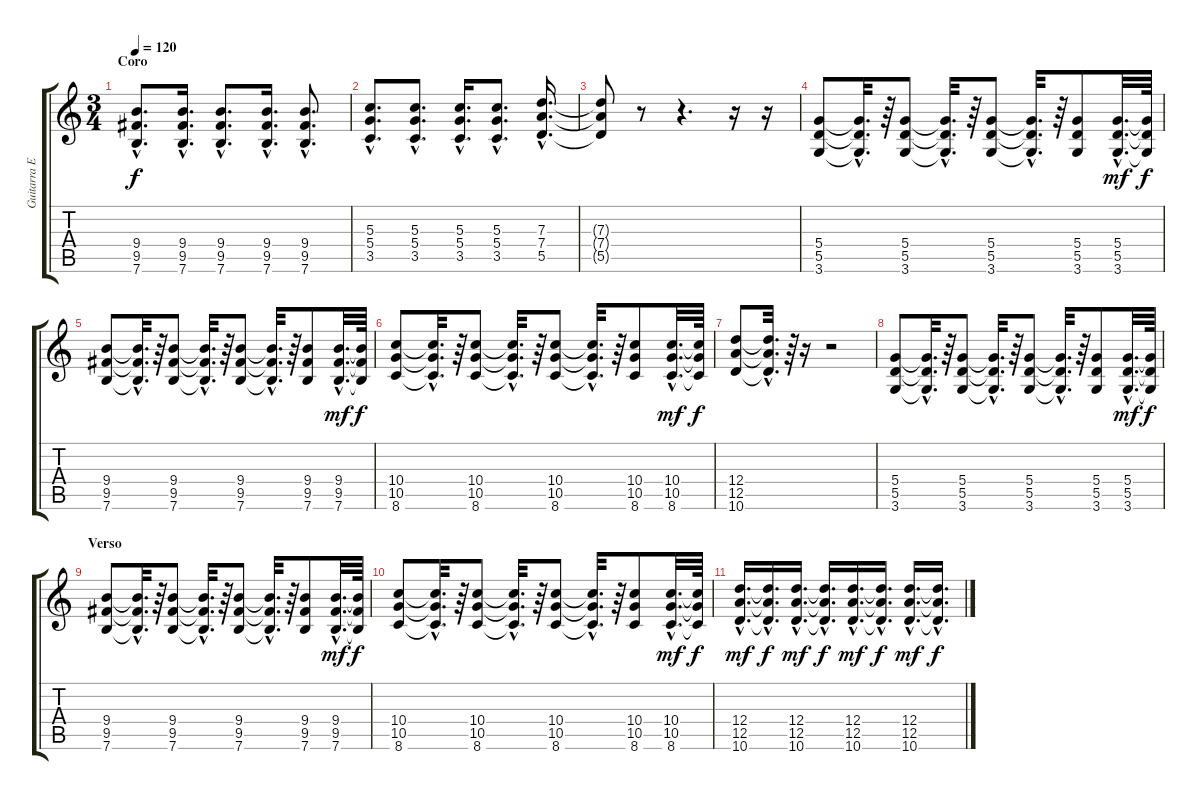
\track ("Guitarra Electrica 2 (Coro y Puente)" "Guitarra E") {instrument overdrivenguitar}
\staff {score tabs}
\tuning (E4 B3 G3 D3 A2 E2) {hide}
\ts (3 4)
\section ("" "Coro")
\tempo 120
\clef g2
\ks c
(9.4{hac} 9.5{hac} 7.6{hac}).8{d dy f} (9.4{hac} 9.5{hac} 7.6{hac}).16{d} (9.4{hac} 9.5{hac} 7.6{hac}).8{d} (9.4{hac} 9.5{hac} 7.6{hac}).16{d} (9.4{hac} 9.5{hac} 7.6{hac}).8{d} |
(5.3{hac} 5.4{hac} 3.5{hac}).8{d} (5.3{hac} 5.4{hac} 3.5{hac}).8{d} (5.3{hac} 5.4{hac} 3.5{hac}).16{d} (5.3{hac} 5.4{hac} 3.5{hac}).8{d} (7.3{hac} 7.4{hac} 5.5{hac}).16{d} |
(7.3{t} 7.4{t} 5.5{t}).8 r.8 r.4{d} r.16 r.16 |
(5.4 5.5 3.6).8 (5.4{hac t} 5.5{hac t} 3.6{hac t}).32{d} r.64 (5.4 5.5 3.6).8 (5.4{hac t} 5.5{hac t} 3.6{hac t}).32{d} r.64 (5.4 5.5 3.6).8 (5.4{hac t} 5.5{hac t} 3.6{hac t}).32{d} r.64 (5.4 5.5 3.6).8 (5.4{hac} 5.5{hac} 3.6{hac}).32{d dy mf} (5.4{t} 5.5{t} 3.6{t}).64{dy f} |
(9.4 9.5 7.6).8 (9.4{hac t} 9.5{hac t} 7.6{hac t}).32{d} r.64 (9.4 9.5 7.6).8 (9.4{hac t} 9.5{hac t} 7.6{hac t}).32{d} r.64 (9.4 9.5 7.6).8 (9.4{hac t} 9.5{hac t} 7.6{hac t}).32{d} r.64 (9.4 9.5 7.6).8 (9.4{hac} 9.5{hac} 7.6{hac}).32{d dy mf} (9.4{t} 9.5{t} 7.6{t}).64{dy f} |
(10.4 10.5 8.6).8 (10.4{hac t} 10.5{hac t} 8.6{hac t}).32{d} r.64 (10.4 10.5 8.6).8 (10.4{hac t} 10.5{hac t} 8.6{hac t}).32{d} r.64 (10.4 10.5 8.6).8 (10.4{hac t} 10.5{hac t} 8.6{hac t}).32{d} r.64 (10.4 10.5 8.6).8 (10.4{hac} 10.5{hac} 8.6{hac}).32{d dy mf} (10.4{t} 10.5{t} 8.6{t}).64{dy f} |
(12.4 12.5 10.6).8 (12.4{hac t} 12.5{hac t} 10.6{hac t}).32{d} r.64 r.16 r.2 |
(5.4 5.5 3.6).8 (5.4{hac t} 5.5{hac t} 3.6{hac t}).32{d} r.64 (5.4 5.5 3.6).8 (5.4{hac t} 5.5{hac t} 3.6{hac t}).32{d} r.64 (5.4 5.5 3.6).8 (5.4{hac t} 5.5{hac t} 3.6{hac t}).32{d} r.64 (5.4 5.5 3.6).8 (5.4{hac} 5.5{hac} 3.6{hac}).32{d dy mf} (5.4{t} 5.5{t} 3.6{t}).64{dy f} |
\section ("" "Verso")
(9.4 9.5 7.6).8 (9.4{hac t} 9.5{hac t} 7.6{hac t}).32{d} r.64 (9.4 9.5 7.6).8 (9.4{hac t} 9.5{hac t} 7.6{hac t}).32{d} r.64 (9.4 9.5 7.6).8 (9.4{hac t} 9.5{hac t} 7.6{hac t}).32{d} r.64 (9.4 9.5 7.6).8 (9.4{hac} 9.5{hac} 7.6{hac}).32{d dy mf} (9.4{t} 9.5{t} 7.6{t}).64{dy f} |
(10.4 10.5 8.6).8 (10.4{hac t} 10.5{hac t} 8.6{hac t}).32{d} r.64 (10.4 10.5 8.6).8 (10.4{hac t} 10.5{hac t} 8.6{hac t}).32{d} r.64 (10.4 10.5 8.6).8 (10.4{hac t} 10.5{hac t} 8.6{hac t}).32{d} r.64 (10.4 10.5 8.6).8 (10.4{hac} 10.5{hac} 8.6{hac}).32{d dy mf} (10.4{t} 10.5{t} 8.6{t}).64{dy f} |
(12.4{hac} 12.5{hac} 10.6{hac}).16{d dy mf} (12.4{hac t} 12.5{hac t} 10.6{hac t}).16{d dy f} (12.4{hac} 12.5{hac} 10.6{hac}).16{d dy mf} (12.4{hac t} 12.5{hac t} 10.6{hac t}).16{d dy f} (12.4{hac} 12.5{hac} 10.6{hac}).16{d dy mf} (12.4{hac t} 12.5{hac t} 10.6{hac t}).16{d dy f} (12.4{hac} 12.5{hac} 10.6{hac}).16{d dy mf} (12.4{hac t} 12.5{hac t} 10.6{hac t}).16{d dy f}
